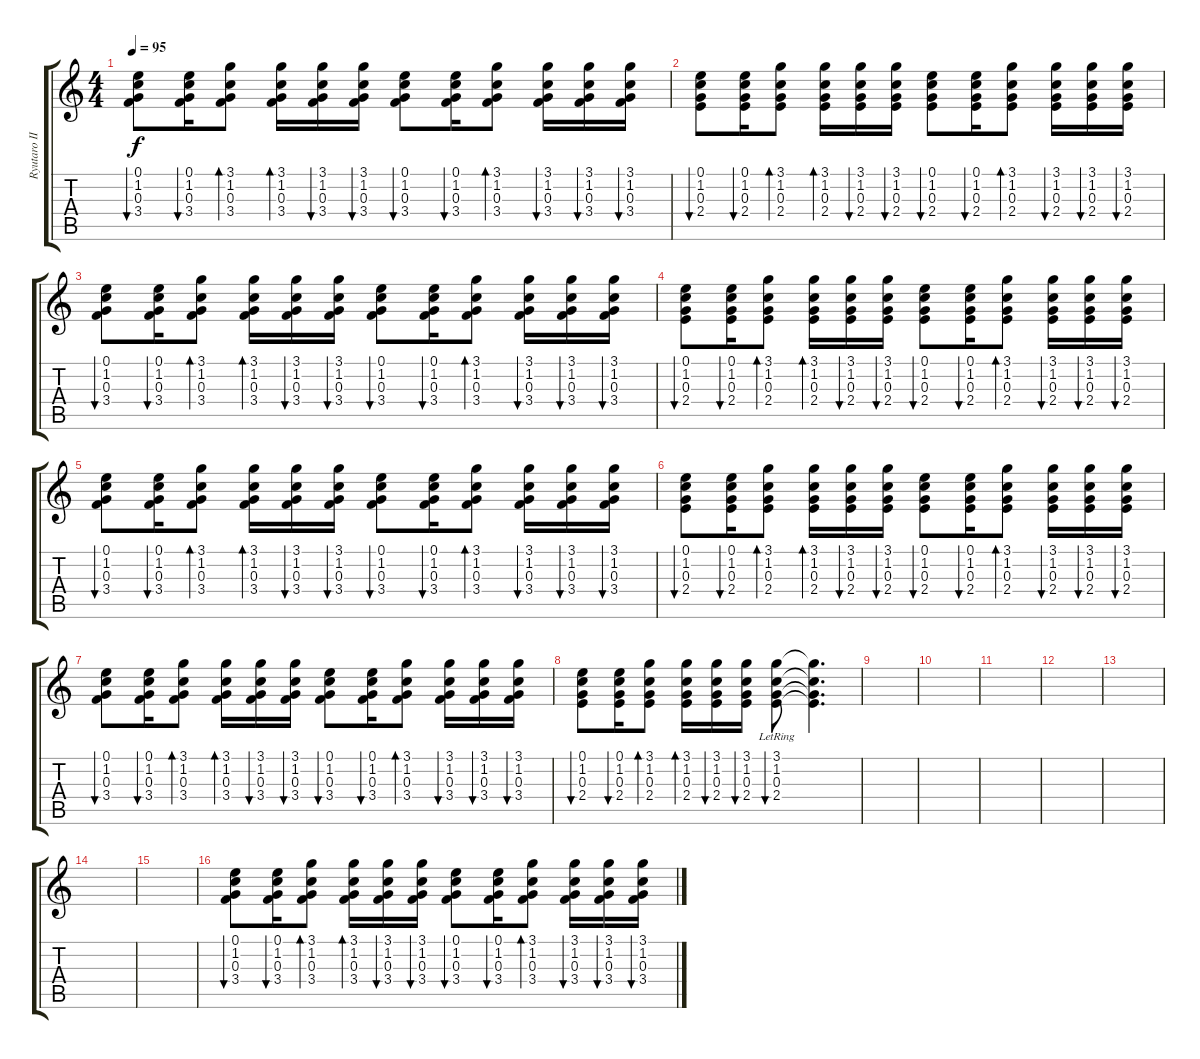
\track ("Ryutaro II" "Ryutaro II") {instrument electricguitarclean}
\staff {score tabs}
\tuning (E4 B3 G3 D3 A2 E2) {hide}
\ts (4 4)
\tempo 95
\clef g2
\ks c
(0.1 1.2 0.3 3.4).8{bu 30 dy f} (0.1 1.2 0.3 3.4).16{bu 30} (3.1 1.2 0.3 3.4).8{bd 30} (3.1 1.2 0.3 3.4).16{bd 30} (3.1 1.2 0.3 3.4).16{bu 30} (3.1 1.2 0.3 3.4).16{bu 30} (0.1 1.2 0.3 3.4).8{bu 30} (0.1 1.2 0.3 3.4).16{bu 30} (3.1 1.2 0.3 3.4).8{bd 30} (3.1 1.2 0.3 3.4).16{bu 30} (3.1 1.2 0.3 3.4).16{bu 30} (3.1 1.2 0.3 3.4).16{bu 30} |
(0.1 1.2 0.3 2.4).8{bu 30} (0.1 1.2 0.3 2.4).16{bu 30} (3.1 1.2 0.3 2.4).8{bd 30} (3.1 1.2 0.3 2.4).16{bd 30} (3.1 1.2 0.3 2.4).16{bu 30} (3.1 1.2 0.3 2.4).16{bu 30} (0.1 1.2 0.3 2.4).8{bu 30} (0.1 1.2 0.3 2.4).16{bu 30} (3.1 1.2 0.3 2.4).8{bd 30} (3.1 1.2 0.3 2.4).16{bu 30} (3.1 1.2 0.3 2.4).16{bu 30} (3.1 1.2 0.3 2.4).16{bu 30} |
(0.1 1.2 0.3 3.4).8{bu 30} (0.1 1.2 0.3 3.4).16{bu 30} (3.1 1.2 0.3 3.4).8{bd 30} (3.1 1.2 0.3 3.4).16{bd 30} (3.1 1.2 0.3 3.4).16{bu 30} (3.1 1.2 0.3 3.4).16{bu 30} (0.1 1.2 0.3 3.4).8{bu 30} (0.1 1.2 0.3 3.4).16{bu 30} (3.1 1.2 0.3 3.4).8{bd 30} (3.1 1.2 0.3 3.4).16{bu 30} (3.1 1.2 0.3 3.4).16{bu 30} (3.1 1.2 0.3 3.4).16{bu 30} |
(0.1 1.2 0.3 2.4).8{bu 30} (0.1 1.2 0.3 2.4).16{bu 30} (3.1 1.2 0.3 2.4).8{bd 30} (3.1 1.2 0.3 2.4).16{bd 30} (3.1 1.2 0.3 2.4).16{bu 30} (3.1 1.2 0.3 2.4).16{bu 30} (0.1 1.2 0.3 2.4).8{bu 30} (0.1 1.2 0.3 2.4).16{bu 30} (3.1 1.2 0.3 2.4).8{bd 30} (3.1 1.2 0.3 2.4).16{bu 30} (3.1 1.2 0.3 2.4).16{bu 30} (3.1 1.2 0.3 2.4).16{bu 30} |
(0.1 1.2 0.3 3.4).8{bu 30} (0.1 1.2 0.3 3.4).16{bu 30} (3.1 1.2 0.3 3.4).8{bd 30} (3.1 1.2 0.3 3.4).16{bd 30} (3.1 1.2 0.3 3.4).16{bu 30} (3.1 1.2 0.3 3.4).16{bu 30} (0.1 1.2 0.3 3.4).8{bu 30} (0.1 1.2 0.3 3.4).16{bu 30} (3.1 1.2 0.3 3.4).8{bd 30} (3.1 1.2 0.3 3.4).16{bu 30} (3.1 1.2 0.3 3.4).16{bu 30} (3.1 1.2 0.3 3.4).16{bu 30} |
(0.1 1.2 0.3 2.4).8{bu 30} (0.1 1.2 0.3 2.4).16{bu 30} (3.1 1.2 0.3 2.4).8{bd 30} (3.1 1.2 0.3 2.4).16{bd 30} (3.1 1.2 0.3 2.4).16{bu 30} (3.1 1.2 0.3 2.4).16{bu 30} (0.1 1.2 0.3 2.4).8{bu 30} (0.1 1.2 0.3 2.4).16{bu 30} (3.1 1.2 0.3 2.4).8{bd 30} (3.1 1.2 0.3 2.4).16{bu 30} (3.1 1.2 0.3 2.4).16{bu 30} (3.1 1.2 0.3 2.4).16{bu 30} |
(0.1 1.2 0.3 3.4).8{bu 30} (0.1 1.2 0.3 3.4).16{bu 30} (3.1 1.2 0.3 3.4).8{bd 30} (3.1 1.2 0.3 3.4).16{bd 30} (3.1 1.2 0.3 3.4).16{bu 30} (3.1 1.2 0.3 3.4).16{bu 30} (0.1 1.2 0.3 3.4).8{bu 30} (0.1 1.2 0.3 3.4).16{bu 30} (3.1 1.2 0.3 3.4).8{bd 30} (3.1 1.2 0.3 3.4).16{bu 30} (3.1 1.2 0.3 3.4).16{bu 30} (3.1 1.2 0.3 3.4).16{bu 30} |
(0.1 1.2 0.3 2.4).8{bu 30} (0.1 1.2 0.3 2.4).16{bu 30} (3.1 1.2 0.3 2.4).8{bd 30} (3.1 1.2 0.3 2.4).16{bd 30} (3.1 1.2 0.3 2.4).16{bu 30} (3.1 1.2 0.3 2.4).16{bu 30} (3.1 1.2 0.3 2.4{lr}).8{bu 30} (3.1{t} 1.2{t} 0.3{t} 2.4{t}).4{d} |
|
|
|
|
|
|
|
(0.1 1.2 0.3 3.4).8{bu 30} (0.1 1.2 0.3 3.4).16{bu 30} (3.1 1.2 0.3 3.4).8{bd 30} (3.1 1.2 0.3 3.4).16{bd 30} (3.1 1.2 0.3 3.4).16{bu 30} (3.1 1.2 0.3 3.4).16{bu 30} (0.1 1.2 0.3 3.4).8{bu 30} (0.1 1.2 0.3 3.4).16{bu 30} (3.1 1.2 0.3 3.4).8{bd 30} (3.1 1.2 0.3 3.4).16{bu 30} (3.1 1.2 0.3 3.4).16{bu 30} (3.1 1.2 0.3 3.4).16{bu 30}
